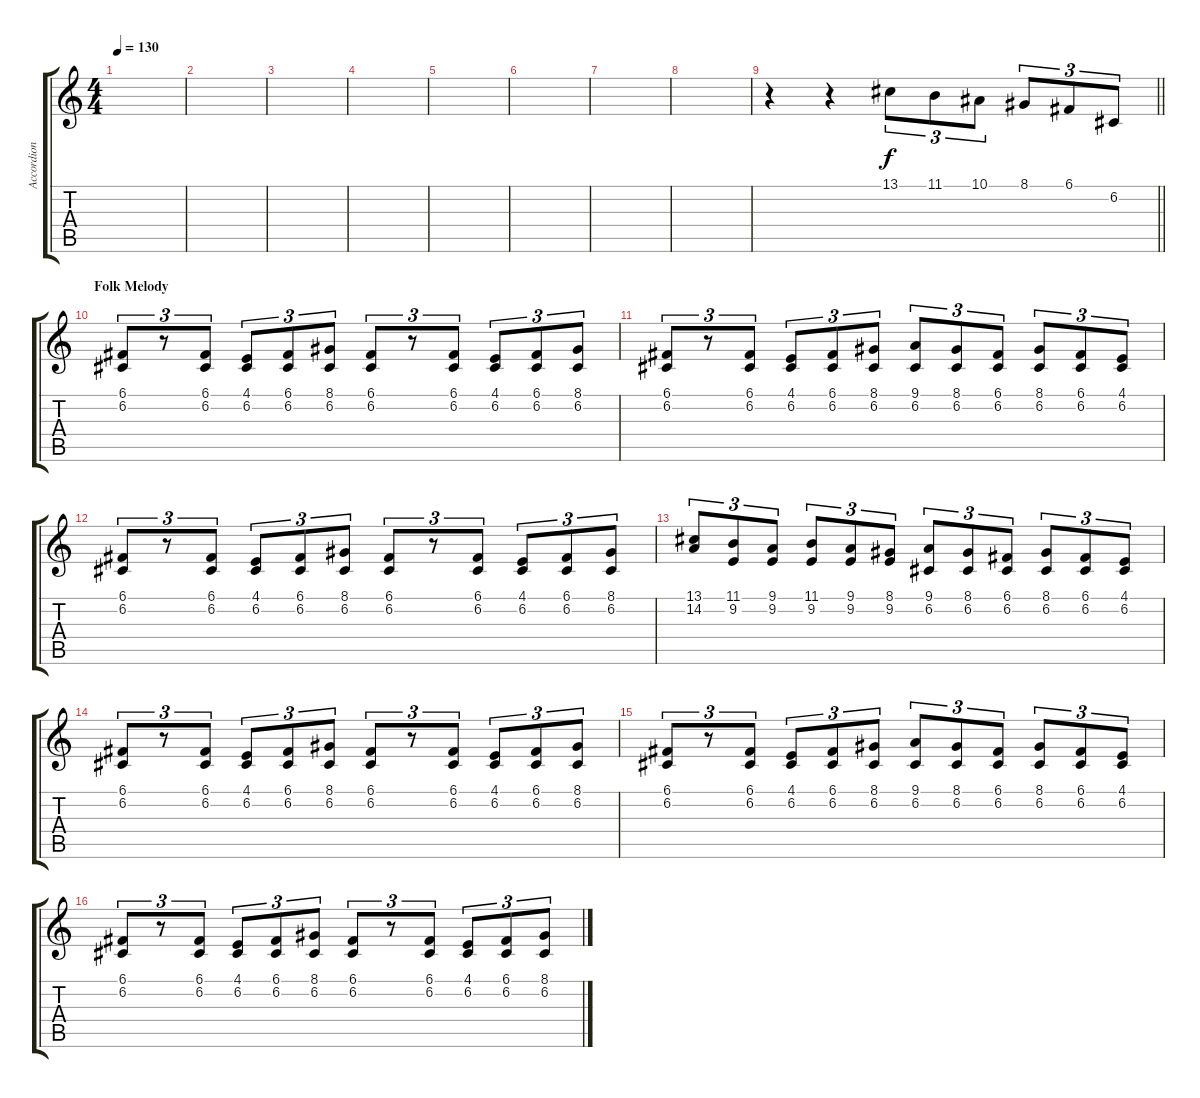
\track ("Accordion" "Accordion") {instrument accordion}
\staff {score tabs}
\tuning (C4 G3 Eb3 Bb2 F2 C2) {hide}
\ts (4 4)
\tempo 130
\clef g2
\ks c
|
|
|
|
|
|
|
|
\barLineRight lightlight
r.4 r.4 13.1.8{tu (3 2)} 11.1.8{tu (3 2)} 10.1.8{tu (3 2)} 8.1.8{tu (3 2)} 6.1.8{tu (3 2)} 6.2.8{tu (3 2)} |
\section ("" "Folk Melody")
(6.1 6.2).8{tu (3 2)} r.8{tu (3 2)} (6.1 6.2).8{tu (3 2)} (4.1 6.2).8{tu (3 2)} (6.1 6.2).8{tu (3 2)} (8.1 6.2).8{tu (3 2)} (6.1 6.2).8{tu (3 2)} r.8{tu (3 2)} (6.1 6.2).8{tu (3 2)} (4.1 6.2).8{tu (3 2)} (6.1 6.2).8{tu (3 2)} (8.1 6.2).8{tu (3 2)} |
(6.1 6.2).8{tu (3 2)} r.8{tu (3 2)} (6.1 6.2).8{tu (3 2)} (4.1 6.2).8{tu (3 2)} (6.1 6.2).8{tu (3 2)} (8.1 6.2).8{tu (3 2)} (9.1 6.2).8{tu (3 2)} (8.1 6.2).8{tu (3 2)} (6.1 6.2).8{tu (3 2)} (8.1 6.2).8{tu (3 2)} (6.1 6.2).8{tu (3 2)} (4.1 6.2).8{tu (3 2)} |
(6.1 6.2).8{tu (3 2)} r.8{tu (3 2)} (6.1 6.2).8{tu (3 2)} (4.1 6.2).8{tu (3 2)} (6.1 6.2).8{tu (3 2)} (8.1 6.2).8{tu (3 2)} (6.1 6.2).8{tu (3 2)} r.8{tu (3 2)} (6.1 6.2).8{tu (3 2)} (4.1 6.2).8{tu (3 2)} (6.1 6.2).8{tu (3 2)} (8.1 6.2).8{tu (3 2)} |
(13.1 14.2).8{tu (3 2)} (11.1 9.2).8{tu (3 2)} (9.1 9.2).8{tu (3 2)} (11.1 9.2).8{tu (3 2)} (9.1 9.2).8{tu (3 2)} (8.1 9.2).8{tu (3 2)} (9.1 6.2).8{tu (3 2)} (8.1 6.2).8{tu (3 2)} (6.1 6.2).8{tu (3 2)} (8.1 6.2).8{tu (3 2)} (6.1 6.2).8{tu (3 2)} (4.1 6.2).8{tu (3 2)} |
(6.1 6.2).8{tu (3 2)} r.8{tu (3 2)} (6.1 6.2).8{tu (3 2)} (4.1 6.2).8{tu (3 2)} (6.1 6.2).8{tu (3 2)} (8.1 6.2).8{tu (3 2)} (6.1 6.2).8{tu (3 2)} r.8{tu (3 2)} (6.1 6.2).8{tu (3 2)} (4.1 6.2).8{tu (3 2)} (6.1 6.2).8{tu (3 2)} (8.1 6.2).8{tu (3 2)} |
(6.1 6.2).8{tu (3 2)} r.8{tu (3 2)} (6.1 6.2).8{tu (3 2)} (4.1 6.2).8{tu (3 2)} (6.1 6.2).8{tu (3 2)} (8.1 6.2).8{tu (3 2)} (9.1 6.2).8{tu (3 2)} (8.1 6.2).8{tu (3 2)} (6.1 6.2).8{tu (3 2)} (8.1 6.2).8{tu (3 2)} (6.1 6.2).8{tu (3 2)} (4.1 6.2).8{tu (3 2)} |
(6.1 6.2).8{tu (3 2)} r.8{tu (3 2)} (6.1 6.2).8{tu (3 2)} (4.1 6.2).8{tu (3 2)} (6.1 6.2).8{tu (3 2)} (8.1 6.2).8{tu (3 2)} (6.1 6.2).8{tu (3 2)} r.8{tu (3 2)} (6.1 6.2).8{tu (3 2)} (4.1 6.2).8{tu (3 2)} (6.1 6.2).8{tu (3 2)} (8.1 6.2).8{tu (3 2)}
